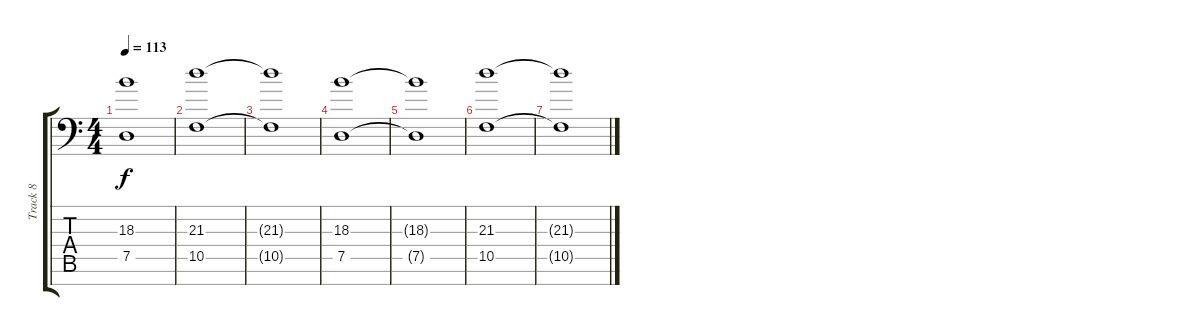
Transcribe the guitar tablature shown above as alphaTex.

\track ("Track 8" "Track 8") {instrument choiraahs}
\staff {score tabs}
\tuning (D4 A3 F3 C3 G2 D2 G1) {hide}
\ts (4 4)
\tempo 113
\clef f4
\ks c
(18.3{t} 7.5{t}).1{dy f} |
(21.3 10.5).1 |
(21.3{t} 10.5{t}).1 |
(18.3 7.5).1 |
(18.3{t} 7.5{t}).1 |
(21.3 10.5).1 |
(21.3{t} 10.5{t}).1
